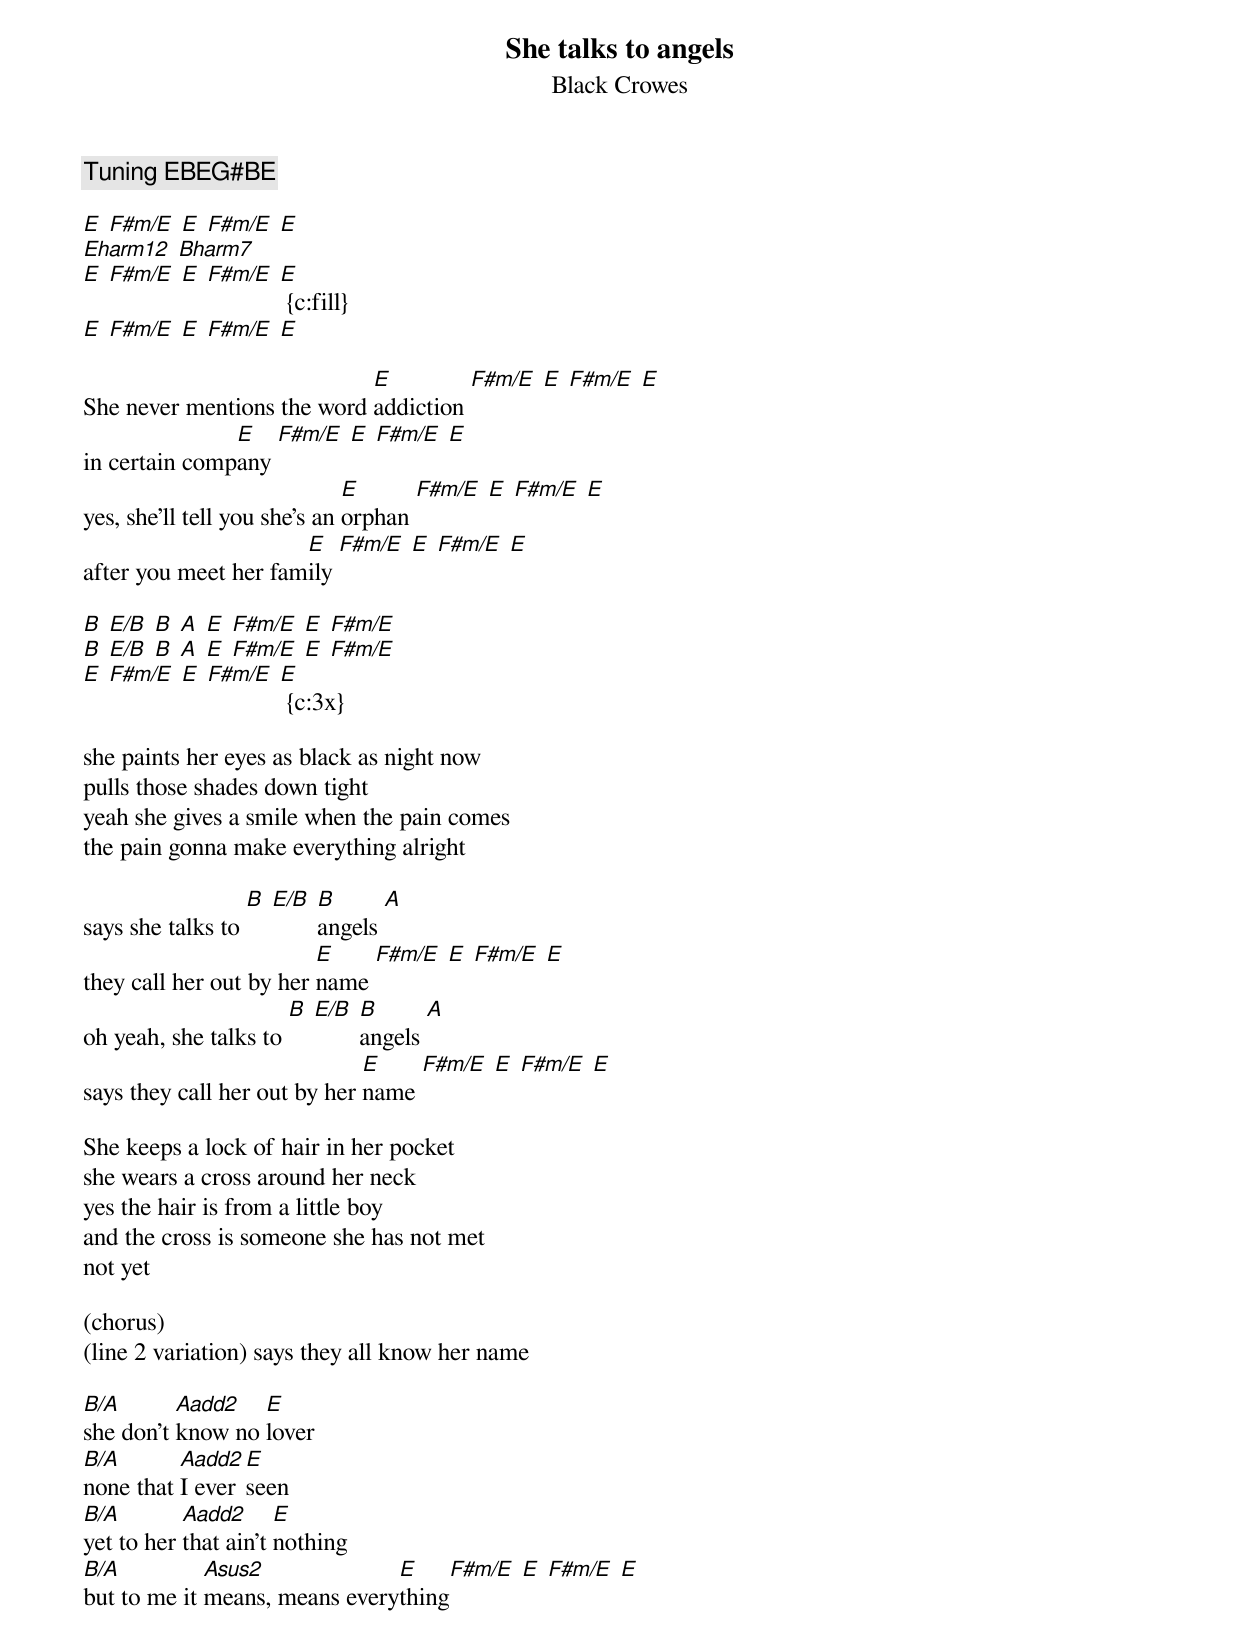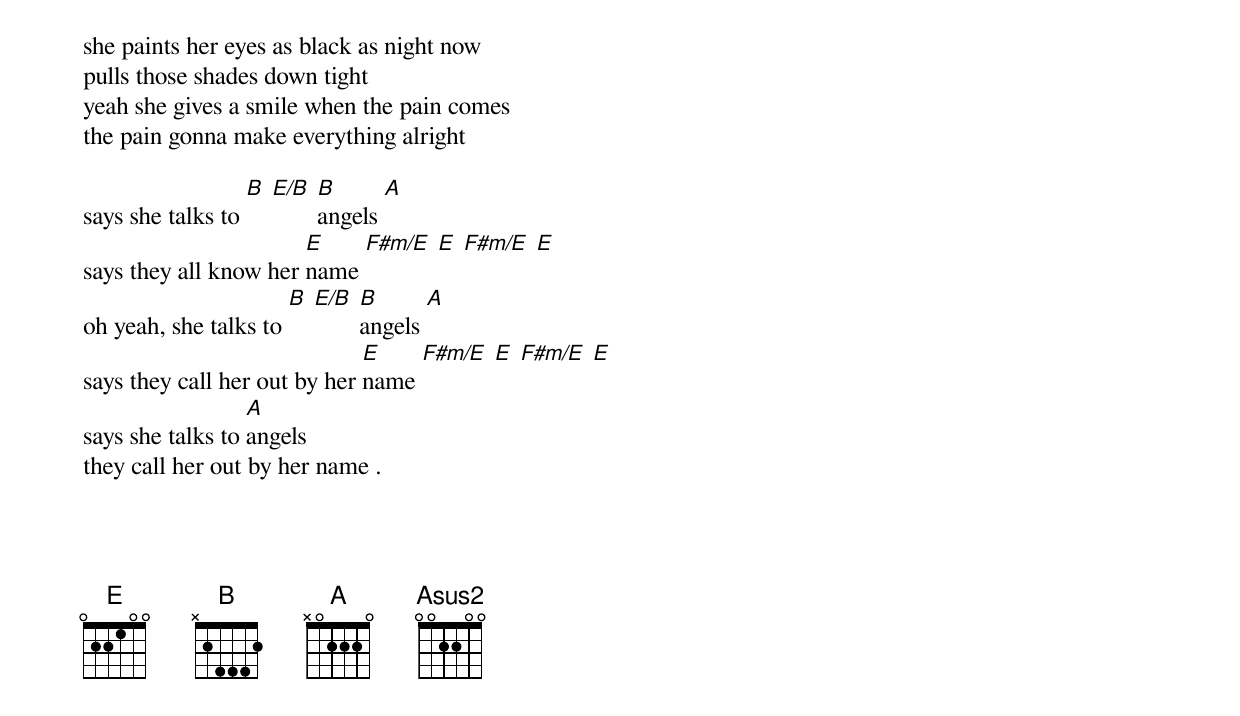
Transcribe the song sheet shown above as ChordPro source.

{title: She talks to angels}
{subtitle: Black Crowes}
{c: Tuning EBEG#BE}

[E] [F#m/E] [E] [F#m/E] [E]
[Eharm12] [Bharm7]
[E] [F#m/E] [E] [F#m/E] [E] {c:fill}
[E] [F#m/E] [E] [F#m/E] [E]

She never mentions the word [E]addiction [F#m/E] [E] [F#m/E] [E]
in certain comp[E]any [F#m/E] [E] [F#m/E] [E]
yes, she'll tell you she's an [E]orphan [F#m/E] [E] [F#m/E] [E]
after you meet her fam[E]ily [F#m/E] [E] [F#m/E] [E]

[B] [E/B] [B] [A] [E] [F#m/E] [E] [F#m/E]
[B] [E/B] [B] [A] [E] [F#m/E] [E] [F#m/E]
[E] [F#m/E] [E] [F#m/E] [E] {c:3x}

she paints her eyes as black as night now
pulls those shades down tight
yeah she gives a smile when the pain comes
the pain gonna make everything alright

says she talks to [B] [E/B] [B]angels [A]
they call her out by her [E]name [F#m/E] [E] [F#m/E] [E]
oh yeah, she talks to [B] [E/B] [B]angels [A]
says they call her out by her [E]name [F#m/E] [E] [F#m/E] [E]

She keeps a lock of hair in her pocket
she wears a cross around her neck
yes the hair is from a little boy
and the cross is someone she has not met
not yet

(chorus)
(line 2 variation) says they all know her name

[B/A]she don't [Aadd2]know no [E]lover
[B/A]none that [Aadd2]I ever [E]seen
[B/A]yet to her [Aadd2]that ain't [E]nothing
[B/A]but to me it [Asus2]means, means every[E]thing[F#m/E] [E] [F#m/E] [E]


she paints her eyes as black as night now
pulls those shades down tight
yeah she gives a smile when the pain comes
the pain gonna make everything alright

says she talks to [B] [E/B] [B]angels [A]
says they all know her [E]name [F#m/E] [E] [F#m/E] [E]
oh yeah, she talks to [B] [E/B] [B]angels [A]
says they call her out by her [E]name [F#m/E] [E] [F#m/E] [E]
says she talks to [A]angels
they call her out by her name .




{define: B 6 1 3 3 2 1 1}
{define: A 4 1 3 3 2 1 1}
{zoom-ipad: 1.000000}
{define: Asus2 4 1 3 5 5 1 1}
